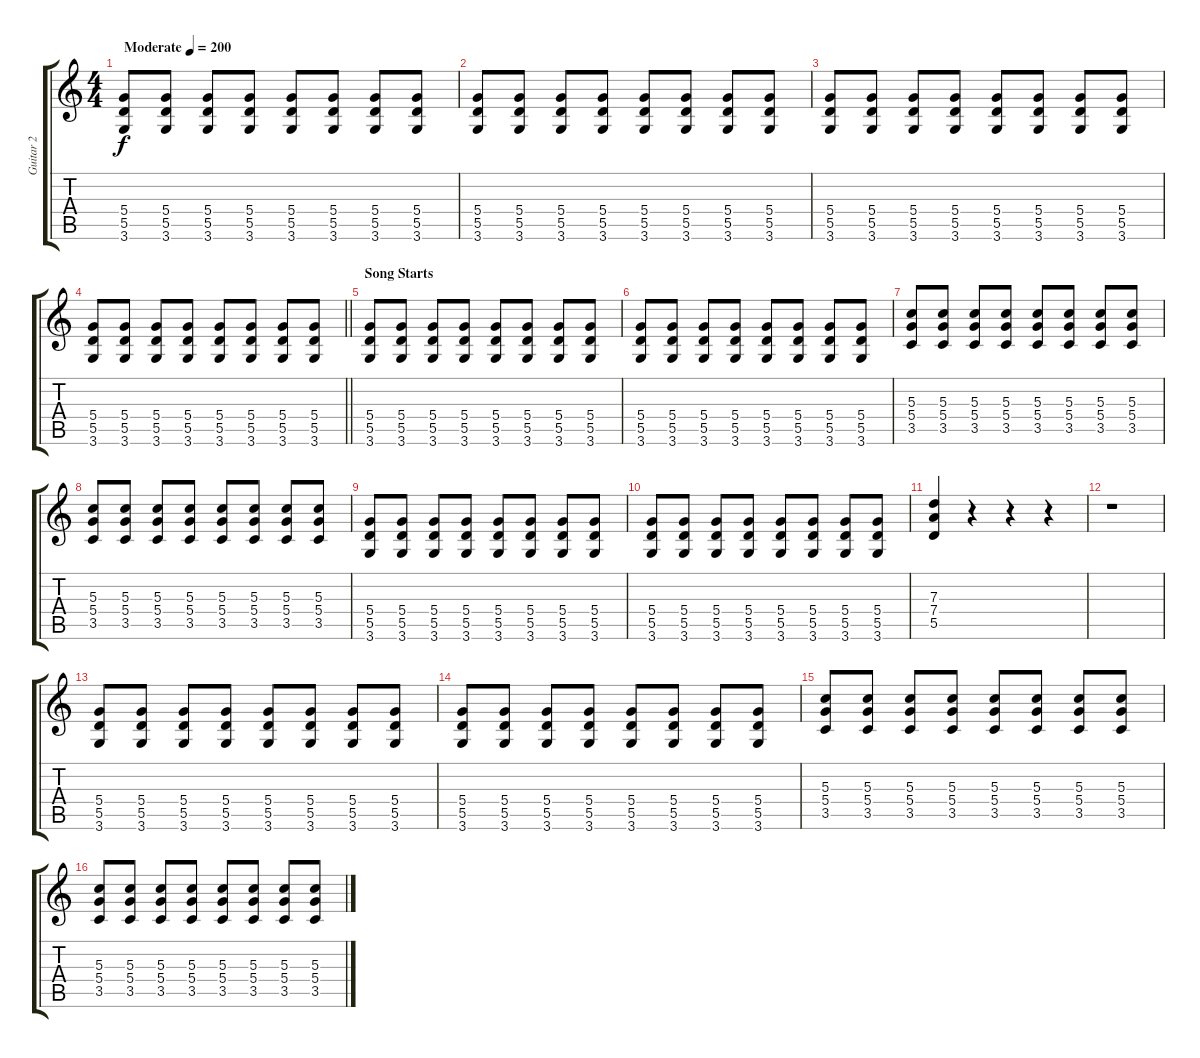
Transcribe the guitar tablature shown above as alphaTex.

\track ("Guitar 2" "Guitar 2") {instrument distortionguitar}
\staff {score tabs}
\tuning (E4 B3 G3 D3 A2 E2) {hide}
\ts (4 4)
\tempo (200 "Moderate")
\clef g2
\ks c
(5.4 5.5 3.6).8{dy f instrument distortionguitar} (5.4 5.5 3.6).8 (5.4 5.5 3.6).8 (5.4 5.5 3.6).8 (5.4 5.5 3.6).8 (5.4 5.5 3.6).8 (5.4 5.5 3.6).8 (5.4 5.5 3.6).8 |
(5.4 5.5 3.6).8 (5.4 5.5 3.6).8 (5.4 5.5 3.6).8 (5.4 5.5 3.6).8 (5.4 5.5 3.6).8 (5.4 5.5 3.6).8 (5.4 5.5 3.6).8 (5.4 5.5 3.6).8 |
(5.4 5.5 3.6).8 (5.4 5.5 3.6).8 (5.4 5.5 3.6).8 (5.4 5.5 3.6).8 (5.4 5.5 3.6).8 (5.4 5.5 3.6).8 (5.4 5.5 3.6).8 (5.4 5.5 3.6).8 |
\barLineRight lightlight
(5.4 5.5 3.6).8 (5.4 5.5 3.6).8 (5.4 5.5 3.6).8 (5.4 5.5 3.6).8 (5.4 5.5 3.6).8 (5.4 5.5 3.6).8 (5.4 5.5 3.6).8 (5.4 5.5 3.6).8 |
\section ("" "Song Starts")
(5.4 5.5 3.6).8 (5.4 5.5 3.6).8 (5.4 5.5 3.6).8 (5.4 5.5 3.6).8 (5.4 5.5 3.6).8 (5.4 5.5 3.6).8 (5.4 5.5 3.6).8 (5.4 5.5 3.6).8 |
(5.4 5.5 3.6).8 (5.4 5.5 3.6).8 (5.4 5.5 3.6).8 (5.4 5.5 3.6).8 (5.4 5.5 3.6).8 (5.4 5.5 3.6).8 (5.4 5.5 3.6).8 (5.4 5.5 3.6).8 |
(5.3 5.4 3.5).8 (5.3 5.4 3.5).8 (5.3 5.4 3.5).8 (5.3 5.4 3.5).8 (5.3 5.4 3.5).8 (5.3 5.4 3.5).8 (5.3 5.4 3.5).8 (5.3 5.4 3.5).8 |
(5.3 5.4 3.5).8 (5.3 5.4 3.5).8 (5.3 5.4 3.5).8 (5.3 5.4 3.5).8 (5.3 5.4 3.5).8 (5.3 5.4 3.5).8 (5.3 5.4 3.5).8 (5.3 5.4 3.5).8 |
(5.4 5.5 3.6).8 (5.4 5.5 3.6).8 (5.4 5.5 3.6).8 (5.4 5.5 3.6).8 (5.4 5.5 3.6).8 (5.4 5.5 3.6).8 (5.4 5.5 3.6).8 (5.4 5.5 3.6).8 |
(5.4 5.5 3.6).8 (5.4 5.5 3.6).8 (5.4 5.5 3.6).8 (5.4 5.5 3.6).8 (5.4 5.5 3.6).8 (5.4 5.5 3.6).8 (5.4 5.5 3.6).8 (5.4 5.5 3.6).8 |
(7.3 7.4 5.5).4 r.4 r.4 r.4 |
r.1 |
(5.4 5.5 3.6).8 (5.4 5.5 3.6).8 (5.4 5.5 3.6).8 (5.4 5.5 3.6).8 (5.4 5.5 3.6).8 (5.4 5.5 3.6).8 (5.4 5.5 3.6).8 (5.4 5.5 3.6).8 |
(5.4 5.5 3.6).8 (5.4 5.5 3.6).8 (5.4 5.5 3.6).8 (5.4 5.5 3.6).8 (5.4 5.5 3.6).8 (5.4 5.5 3.6).8 (5.4 5.5 3.6).8 (5.4 5.5 3.6).8 |
(5.3 5.4 3.5).8 (5.3 5.4 3.5).8 (5.3 5.4 3.5).8 (5.3 5.4 3.5).8 (5.3 5.4 3.5).8 (5.3 5.4 3.5).8 (5.3 5.4 3.5).8 (5.3 5.4 3.5).8 |
(5.3 5.4 3.5).8 (5.3 5.4 3.5).8 (5.3 5.4 3.5).8 (5.3 5.4 3.5).8 (5.3 5.4 3.5).8 (5.3 5.4 3.5).8 (5.3 5.4 3.5).8 (5.3 5.4 3.5).8
